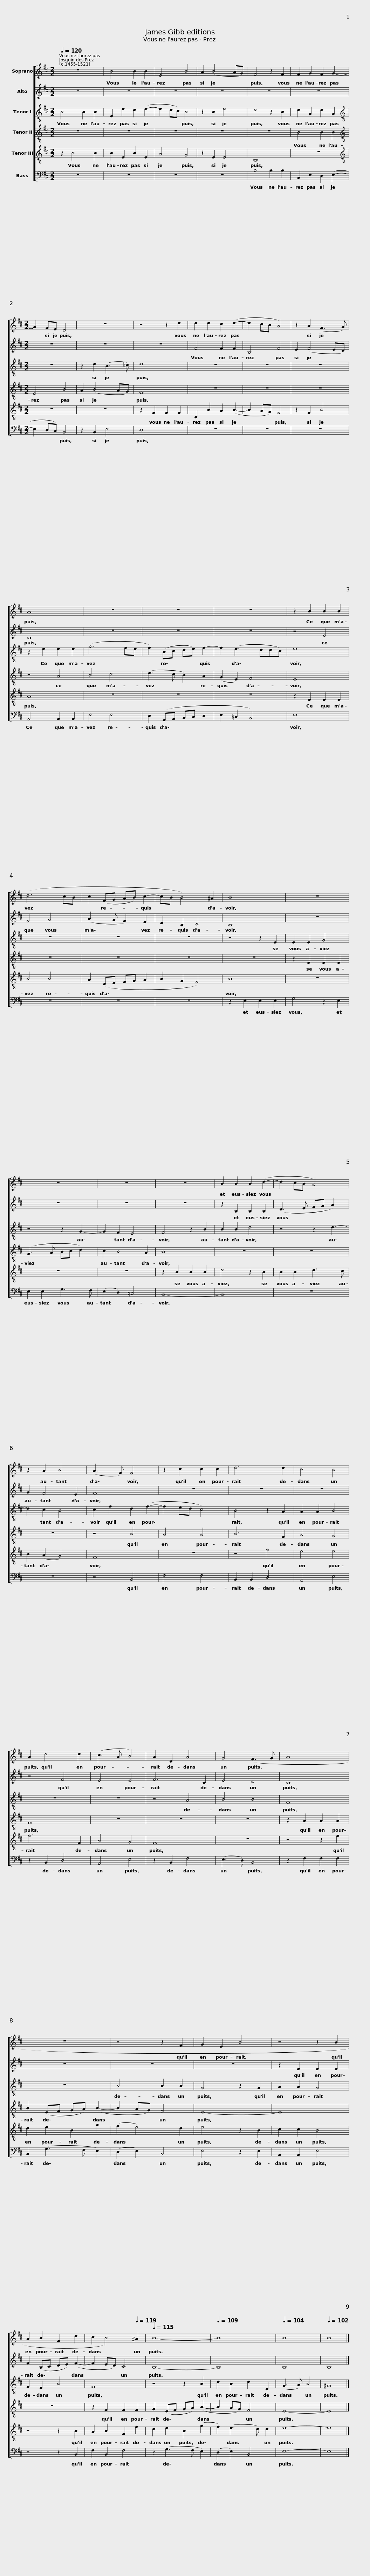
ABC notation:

X:1
%%score [ 1 2 3 4 5 6 ]
L:1/8
Q:1/4=120
M:2/2
I:linebreak $
K:D
V:1 treble
V:2 treble
V:3 treble-8
V:4 treble-8
V:5 treble-8
V:6 bass
V:1
 z8 | B4 B2 B2 | E4 B4 | A2 (B4 AG) | F4 z2 F2 | %5
 F2 G2 F2 G2- |$[M:2/2] G2 FE D4 | z8 | z4 z2 d2 | d2 d2 c2 (d2- | %10
 d2 cB A4) | z2 A2 (F3 G) |$ A8 | z8 | z8 | %15
 z8 | z2 B2 B2 B2 | (d6 cB |$ c2 (FG AB) c2- | cB B4) ^A2 | %20
 B8 | z8 | z8 | z8 |$ z8 | %25
 B2 B2 B2 (d2- | d2 cB A4) | z2 A2 B4 | (A3 F) F4 |$ z2 c2 c2 c2 |$ %30
 d6 d2 | c4 B4 | A2 d4 d2 | (c3 A B4) | A2 D2 A4 | %35
 G4 (F3 G |$ A8 | z8 | z4 z2 F2 | G2 E2 B4 | %40
 z4 z2 B2 |$ A2 B2 F2 d2 | c2 B4)[Q:1/4=119] ^A2 |[Q:1/4=115] B8- |[Q:1/4=109] B8 | %45
[Q:1/4=104] B8 |[Q:1/4=102] B8 |] %47
V:2
 z8 | z8 | z8 | z8 | z8 | %5
 z8 |$[M:2/2] z8 | z8 | z8 | F4 F2 F2 | %10
 B,4 F4 | E2 (F4 ED) |$ C8 | z8 | z8 | %15
 z8 | z4 E4 | F4 G4 |$ (A3 G F2) E2 | D2 B,2 C4 | %20
 B,8 | z8 | z8 | z8 |$ z8 | %25
 z2 B,2 B,2 B,2 | (D3 E FG A2) | G2 F4 E2 | F8 |$ z8 |$ %30
 z8 | z8 | z4 F4 | E4 E4 | F6 C2 | %35
 E4 D4 |$ C8 | z8 | z8 | z8 | %40
 z2 E2 E2 E2 |$ F2 (B,C DE) (F2- | F2 ED) C4 | B,8- | B,8 | %45
 B,8 | B,8 |] %47
V:3
 B4 B2 B2 | E2 e2 d2 (e2- | e2 dc) B4 | z2 B2 e4 | d4 z2 B2 | %5
 d2 G2 d2 G2 |$[M:2/2][K:treble-8] z8 | z2 d2 (B3 =c) | d8 | z8 | %10
 z8 | z8 |$ z2 e2 e2 e2 | (g6 fe | f2) (Bc de) f2- | %15
 f2 (e3 ddc) | e8 | z8 |$ z8 | z8 | %20
 z4 z2 E2 | E2 E2 G4 | z4 z2 G2- | G2 F2 E4 |$ F4 z2 B2 | %25
 B2 B2 d4 | z4 z2 d2- | d2 c2 B4 | c2 f2 d2 (f2- |$ f2 ed c4) |$ %30
 B4 z2 A2 | A2 A2 B4 | z8 | z8 | z4 A4 | %35
 B4 B4 |$ F8 | z8 | B4 B2 B2 | G4 z2 G2 | %40
 A2 A2 G4 |$ F2 E2 B4 | F8 | z4 z2 B2 | d2 B2 d2 D2 | %45
 (G3 A) B4 | ^G8 |] %47
V:4
 z8 | z8 | z8 | z8 | z8 | %5
 B4 B2 B2 |$[M:2/2][K:treble-8] E4 B4 | A2 (B4 AG) | F8 | z8 | %10
 z8 | z8 |$ z4 A4 | B4 c4 | (d3 c B2) A2 | %15
 (G2 E2) F4 | E8 | z8 |$ z8 | z8 | %20
 z8 | z2 E2 E2 E2 | (G3 A Bc d2) | c2 B4 A2 |$ B8 | %25
 z8 | z8 | z8 | z4 B4 |$ A4 A4 |$ %30
 B6 F2 | A4 G4 | F8 | z8 | z8 | %35
 z8 |$ z2 A2 A2 A2 | B2 (EF GA) (B2- | B2 AG) F4 | E8- | %40
 E8 |$ z8 | z2 F2 F2 F2 | G2 (EF GA) (B2- | B2 AG) F4 | %45
 E8- | E8 |] %47
V:5
 z2 B4 B2 | B2 E2 B2 E2 | A4 G4 | z2 E2 E4 | B,8 | %5
 z8 |$[M:2/2][K:treble-8] z8 | z8 | z2 F2 F2 F2 | B,2 B2 A2 (B2- | %10
 B2 AG) F4 | z2 F2 B4 |$ A8 | z8 | z8 | %15
 z8 | z2 E2 E2 E2 | B4 B4 |$ A2 (DE FG A2 | B2 G2 F4) | %20
 B8 | z8 | z8 | z8 |$ z2 B2 B2 B2 | %25
 d4 z2 B2 | B2 B2 d3 c | B2 (A2 G4) | F8 |$ z8 |$ %30
 z4 f4 | e4 e4 | f6 F2 | A4 G4 | F8 | %35
 z8 |$ z4 z2 f2 | d2 e2 B2 g2 | (f2 e4) d2 | e4 z2 B2 | %40
 c2 c2 B4 |$ z4 z2 B2 | A2 B2 F2 f2 | d2 e2 B2 (g2 | f2) (e3 d) d2 | %45
 e8- | e8 |] %47
V:6
 z8 | z8 | z8 | z8 | B,4 B,2 B,2 | %5
 B,,2 E,2 D,2 (E,2- |$[M:2/2] E,2 D,C,) B,,4 | z2 B,,2 E,4 | D,8 | z8 | %10
 z8 | z8 |$ A,,4 A,,2 A,,2 | E,4 E,4 | D,2 (G,,A,, B,,C, D,2 | %15
 E,2 =C,2 B,,4) | E,8 | z8 |$ z8 | z8 | %20
 z2 E,2 E,2 E,2 | G,4 z2 E,2 | E,2 E,2 G,3 F, | (E,2 D,2) =C,4 |$ B,,8- | %25
 B,,8 | z8 | z8 | z4 B,,4 |$ F,4 F,4 |$ %30
 B,,2 B,,2 D,4 | A,,4 E,4 | z2 B,,2 D,4 | A,,4 E,4 | z2 B,,2 F,4 | %35
 (E,3 D,) B,,4 |$ z2 F,2 F,2 F,2 | B,,2 (G,3 F, E,2) | (D,2 E,2) B,,4 | E,4 z2 E,2 | %40
 A,,2 A,,2 E,4 |$ z4 z2 B,,2 | F,2 B,,2 F,4 | z2 (G,3 F, E,2) | (D,2 E,2) B,,4 | %45
 E,8- | E,8 |] %47
